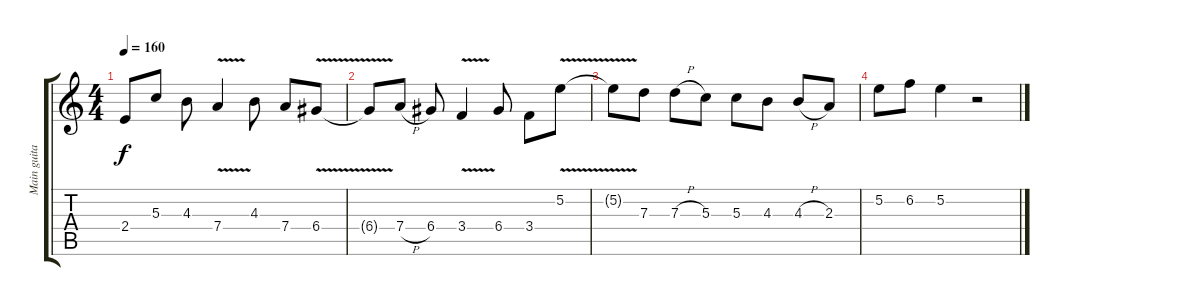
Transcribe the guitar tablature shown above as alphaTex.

\track ("Main guitar" "Main guita") {instrument acousticguitarsteel}
\staff {score tabs}
\tuning (E4 B3 G3 D3 A2 D2) {hide}
\ts (4 4)
\tempo 160
\clef g2
\ks c
2.4.8{dy f} 5.3.8 4.3.8 7.4{v}.4 4.3.8 7.4.8 6.4{v}.8 |
6.4{t}.8 7.4{h}.8 6.4.8 3.4{v}.4 6.4.8 3.4.8 5.2{v}.8 |
5.2{t}.8 7.3.8 7.3{h}.8 5.3.8 5.3.8 4.3.8 4.3{h}.8 2.3.8 |
5.2.8 6.2.8 5.2.4 r.2
